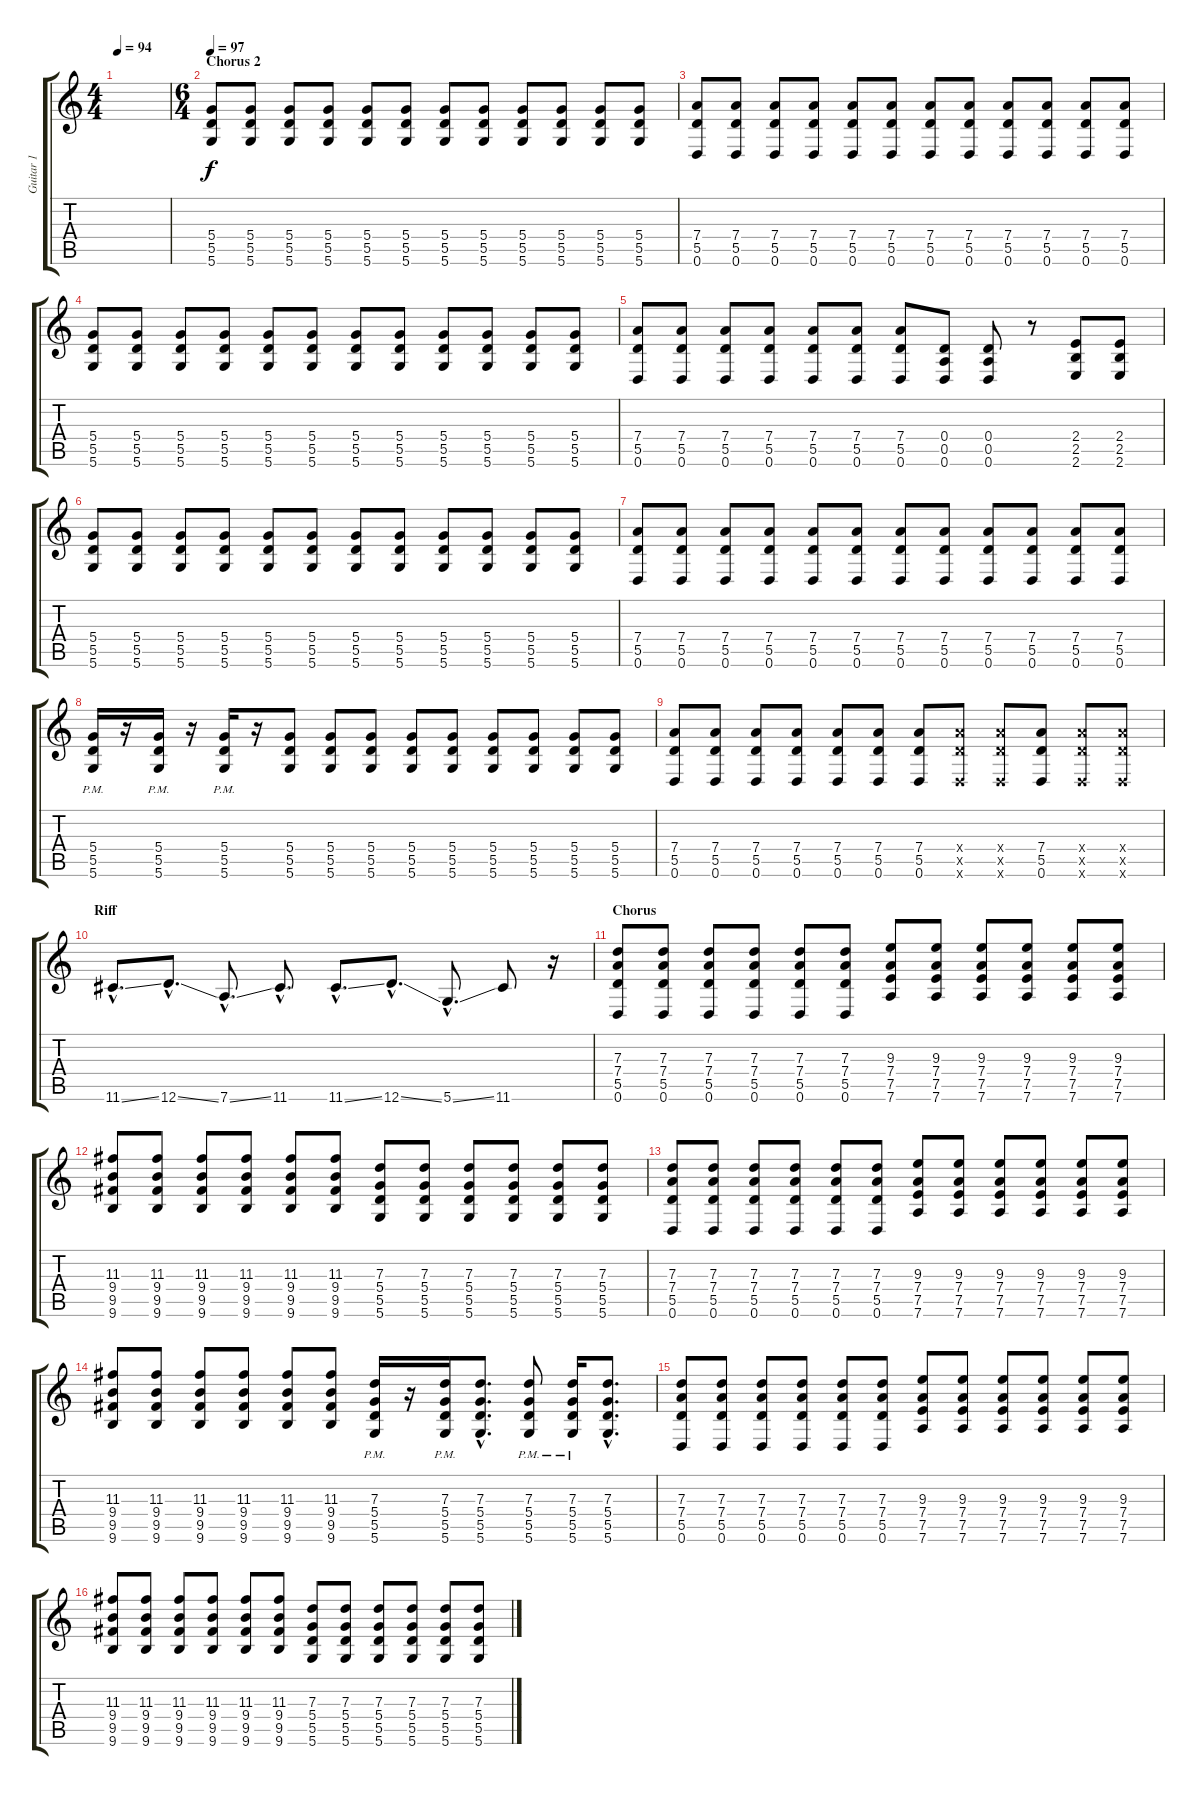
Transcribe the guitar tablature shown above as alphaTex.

\track ("Guitar 1" "Guitar 1") {instrument distortionguitar}
\staff {score tabs}
\tuning (E4 B3 G3 D3 A2 D2) {hide}
\ts (4 4)
\tempo 94
\clef g2
\ks c
|
\ts (6 4)
\section ("" "Chorus 2")
\tempo 97
(5.4 5.5 5.6).8{volume 14 instrument distortionguitar} (5.4 5.5 5.6).8 (5.4 5.5 5.6).8 (5.4 5.5 5.6).8 (5.4 5.5 5.6).8 (5.4 5.5 5.6).8 (5.4 5.5 5.6).8 (5.4 5.5 5.6).8 (5.4 5.5 5.6).8 (5.4 5.5 5.6).8 (5.4 5.5 5.6).8 (5.4 5.5 5.6).8 |
(7.4 5.5 0.6).8 (7.4 5.5 0.6).8 (7.4 5.5 0.6).8 (7.4 5.5 0.6).8 (7.4 5.5 0.6).8 (7.4 5.5 0.6).8 (7.4 5.5 0.6).8 (7.4 5.5 0.6).8 (7.4 5.5 0.6).8 (7.4 5.5 0.6).8 (7.4 5.5 0.6).8 (7.4 5.5 0.6).8 |
(5.4 5.5 5.6).8 (5.4 5.5 5.6).8 (5.4 5.5 5.6).8 (5.4 5.5 5.6).8 (5.4 5.5 5.6).8 (5.4 5.5 5.6).8 (5.4 5.5 5.6).8 (5.4 5.5 5.6).8 (5.4 5.5 5.6).8 (5.4 5.5 5.6).8 (5.4 5.5 5.6).8 (5.4 5.5 5.6).8 |
(7.4 5.5 0.6).8 (7.4 5.5 0.6).8 (7.4 5.5 0.6).8 (7.4 5.5 0.6).8 (7.4 5.5 0.6).8 (7.4 5.5 0.6).8 (7.4 5.5 0.6).8 (0.4 0.5 0.6).8 (0.4 0.5 0.6).8 r.8 (2.4 2.5 2.6).8 (2.4 2.5 2.6).8 |
(5.4 5.5 5.6).8 (5.4 5.5 5.6).8 (5.4 5.5 5.6).8 (5.4 5.5 5.6).8 (5.4 5.5 5.6).8 (5.4 5.5 5.6).8 (5.4 5.5 5.6).8 (5.4 5.5 5.6).8 (5.4 5.5 5.6).8 (5.4 5.5 5.6).8 (5.4 5.5 5.6).8 (5.4 5.5 5.6).8 |
(7.4 5.5 0.6).8 (7.4 5.5 0.6).8 (7.4 5.5 0.6).8 (7.4 5.5 0.6).8 (7.4 5.5 0.6).8 (7.4 5.5 0.6).8 (7.4 5.5 0.6).8 (7.4 5.5 0.6).8 (7.4 5.5 0.6).8 (7.4 5.5 0.6).8 (7.4 5.5 0.6).8 (7.4 5.5 0.6).8 |
(5.4{pm} 5.5{pm} 5.6{pm}).16 r.16 (5.4{pm} 5.5{pm} 5.6{pm}).16 r.16 (5.4{pm} 5.5{pm} 5.6{pm}).16 r.16 (5.4 5.5 5.6).8 (5.4 5.5 5.6).8 (5.4 5.5 5.6).8 (5.4 5.5 5.6).8 (5.4 5.5 5.6).8 (5.4 5.5 5.6).8 (5.4 5.5 5.6).8 (5.4 5.5 5.6).8 (5.4 5.5 5.6).8 |
(7.4 5.5 0.6).8 (7.4 5.5 0.6).8 (7.4 5.5 0.6).8 (7.4 5.5 0.6).8 (7.4 5.5 0.6).8 (7.4 5.5 0.6).8 (7.4 5.5 0.6).8 (7.4{x} 5.5{x} 0.6{x}).8 (7.4{x} 5.5{x} 0.6{x}).8 (7.4 5.5 0.6).8 (7.4{x} 5.5{x} 0.6{x}).8 (7.4{x} 5.5{x} 0.6{x}).8 |
\section ("" "Riff")
11.6{ss hac}.8{d volume 16} 12.6{ss hac}.8{d} 7.6{ss hac}.8{d} 11.6{hac}.8{d} 11.6{ss hac}.8{d} 12.6{ss hac}.8{d} 5.6{ss hac}.8{d} 11.6.8 r.16 |
\section ("" "Chorus")
(7.3 7.4 5.5 0.6).8{volume 13} (7.3 7.4 5.5 0.6).8 (7.3 7.4 5.5 0.6).8 (7.3 7.4 5.5 0.6).8 (7.3 7.4 5.5 0.6).8 (7.3 7.4 5.5 0.6).8 (9.3 7.4 7.5 7.6).8 (9.3 7.4 7.5 7.6).8 (9.3 7.4 7.5 7.6).8 (9.3 7.4 7.5 7.6).8 (9.3 7.4 7.5 7.6).8 (9.3 7.4 7.5 7.6).8 |
(11.3 9.4 9.5 9.6).8 (11.3 9.4 9.5 9.6).8 (11.3 9.4 9.5 9.6).8 (11.3 9.4 9.5 9.6).8 (11.3 9.4 9.5 9.6).8 (11.3 9.4 9.5 9.6).8 (7.3 5.4 5.5 5.6).8 (7.3 5.4 5.5 5.6).8 (7.3 5.4 5.5 5.6).8 (7.3 5.4 5.5 5.6).8 (7.3 5.4 5.5 5.6).8 (7.3 5.4 5.5 5.6).8 |
(7.3 7.4 5.5 0.6).8 (7.3 7.4 5.5 0.6).8 (7.3 7.4 5.5 0.6).8 (7.3 7.4 5.5 0.6).8 (7.3 7.4 5.5 0.6).8 (7.3 7.4 5.5 0.6).8 (9.3 7.4 7.5 7.6).8 (9.3 7.4 7.5 7.6).8 (9.3 7.4 7.5 7.6).8 (9.3 7.4 7.5 7.6).8 (9.3 7.4 7.5 7.6).8 (9.3 7.4 7.5 7.6).8 |
(11.3 9.4 9.5 9.6).8 (11.3 9.4 9.5 9.6).8 (11.3 9.4 9.5 9.6).8 (11.3 9.4 9.5 9.6).8 (11.3 9.4 9.5 9.6).8 (11.3 9.4 9.5 9.6).8 (7.3{pm} 5.4{pm} 5.5{pm} 5.6{pm}).16 r.16 (7.3{pm} 5.4{pm} 5.5{pm} 5.6{pm}).16 (7.3{hac} 5.4{hac} 5.5{hac} 5.6{hac}).8{d} (7.3{pm} 5.4{pm} 5.5{pm} 5.6{pm}).8 (7.3{pm} 5.4 5.5{pm} 5.6{pm}).16 (7.3{hac} 5.4{hac} 5.5{hac} 5.6{hac}).8{d} |
(7.3 7.4 5.5 0.6).8 (7.3 7.4 5.5 0.6).8 (7.3 7.4 5.5 0.6).8 (7.3 7.4 5.5 0.6).8 (7.3 7.4 5.5 0.6).8 (7.3 7.4 5.5 0.6).8 (9.3 7.4 7.5 7.6).8 (9.3 7.4 7.5 7.6).8 (9.3 7.4 7.5 7.6).8 (9.3 7.4 7.5 7.6).8 (9.3 7.4 7.5 7.6).8 (9.3 7.4 7.5 7.6).8 |
(11.3 9.4 9.5 9.6).8 (11.3 9.4 9.5 9.6).8 (11.3 9.4 9.5 9.6).8 (11.3 9.4 9.5 9.6).8 (11.3 9.4 9.5 9.6).8 (11.3 9.4 9.5 9.6).8 (7.3 5.4 5.5 5.6).8 (7.3 5.4 5.5 5.6).8 (7.3 5.4 5.5 5.6).8 (7.3 5.4 5.5 5.6).8 (7.3 5.4 5.5 5.6).8 (7.3 5.4 5.5 5.6).8
